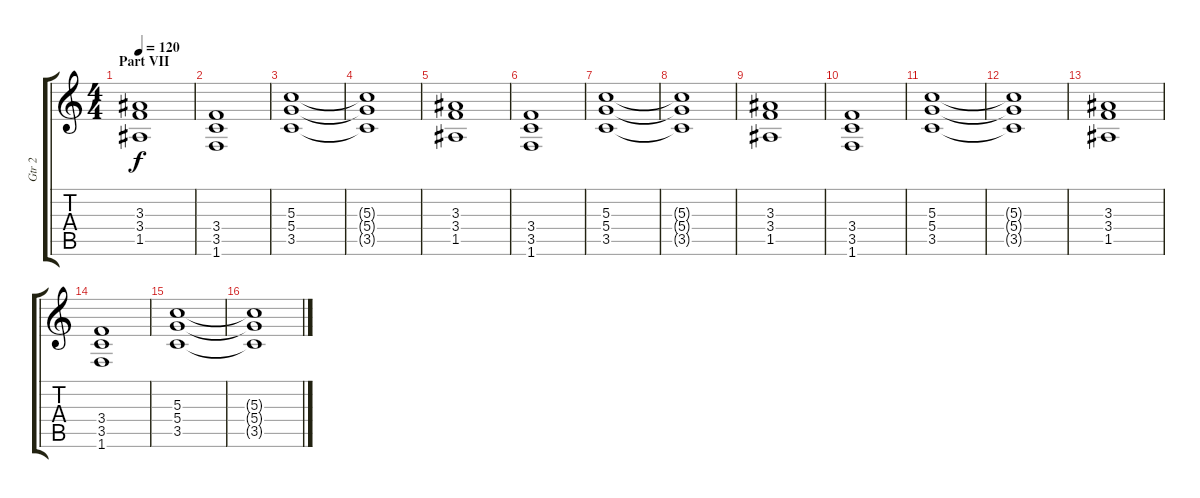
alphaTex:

\track ("Gtr 2" "Gtr 2") {instrument distortionguitar}
\staff {score tabs}
\tuning (E4 B3 G3 D3 A2 E2) {hide}
\ts (4 4)
\section ("" "Part VII")
\tempo 120
\clef g2
\ks c
(3.3 3.4 1.5).1{dy f volume 14 balance 13} |
(3.4 3.5 1.6).1 |
(5.3 5.4 3.5).1 |
(5.3{t} 5.4{t} 3.5{t}).1 |
(3.3 3.4 1.5).1 |
(3.4 3.5 1.6).1 |
(5.3 5.4 3.5).1 |
(5.3{t} 5.4{t} 3.5{t}).1 |
(3.3 3.4 1.5).1 |
(3.4 3.5 1.6).1 |
(5.3 5.4 3.5).1 |
(5.3{t} 5.4{t} 3.5{t}).1 |
(3.3 3.4 1.5).1 |
(3.4 3.5 1.6).1 |
(5.3 5.4 3.5).1 |
(5.3{t} 5.4{t} 3.5{t}).1
